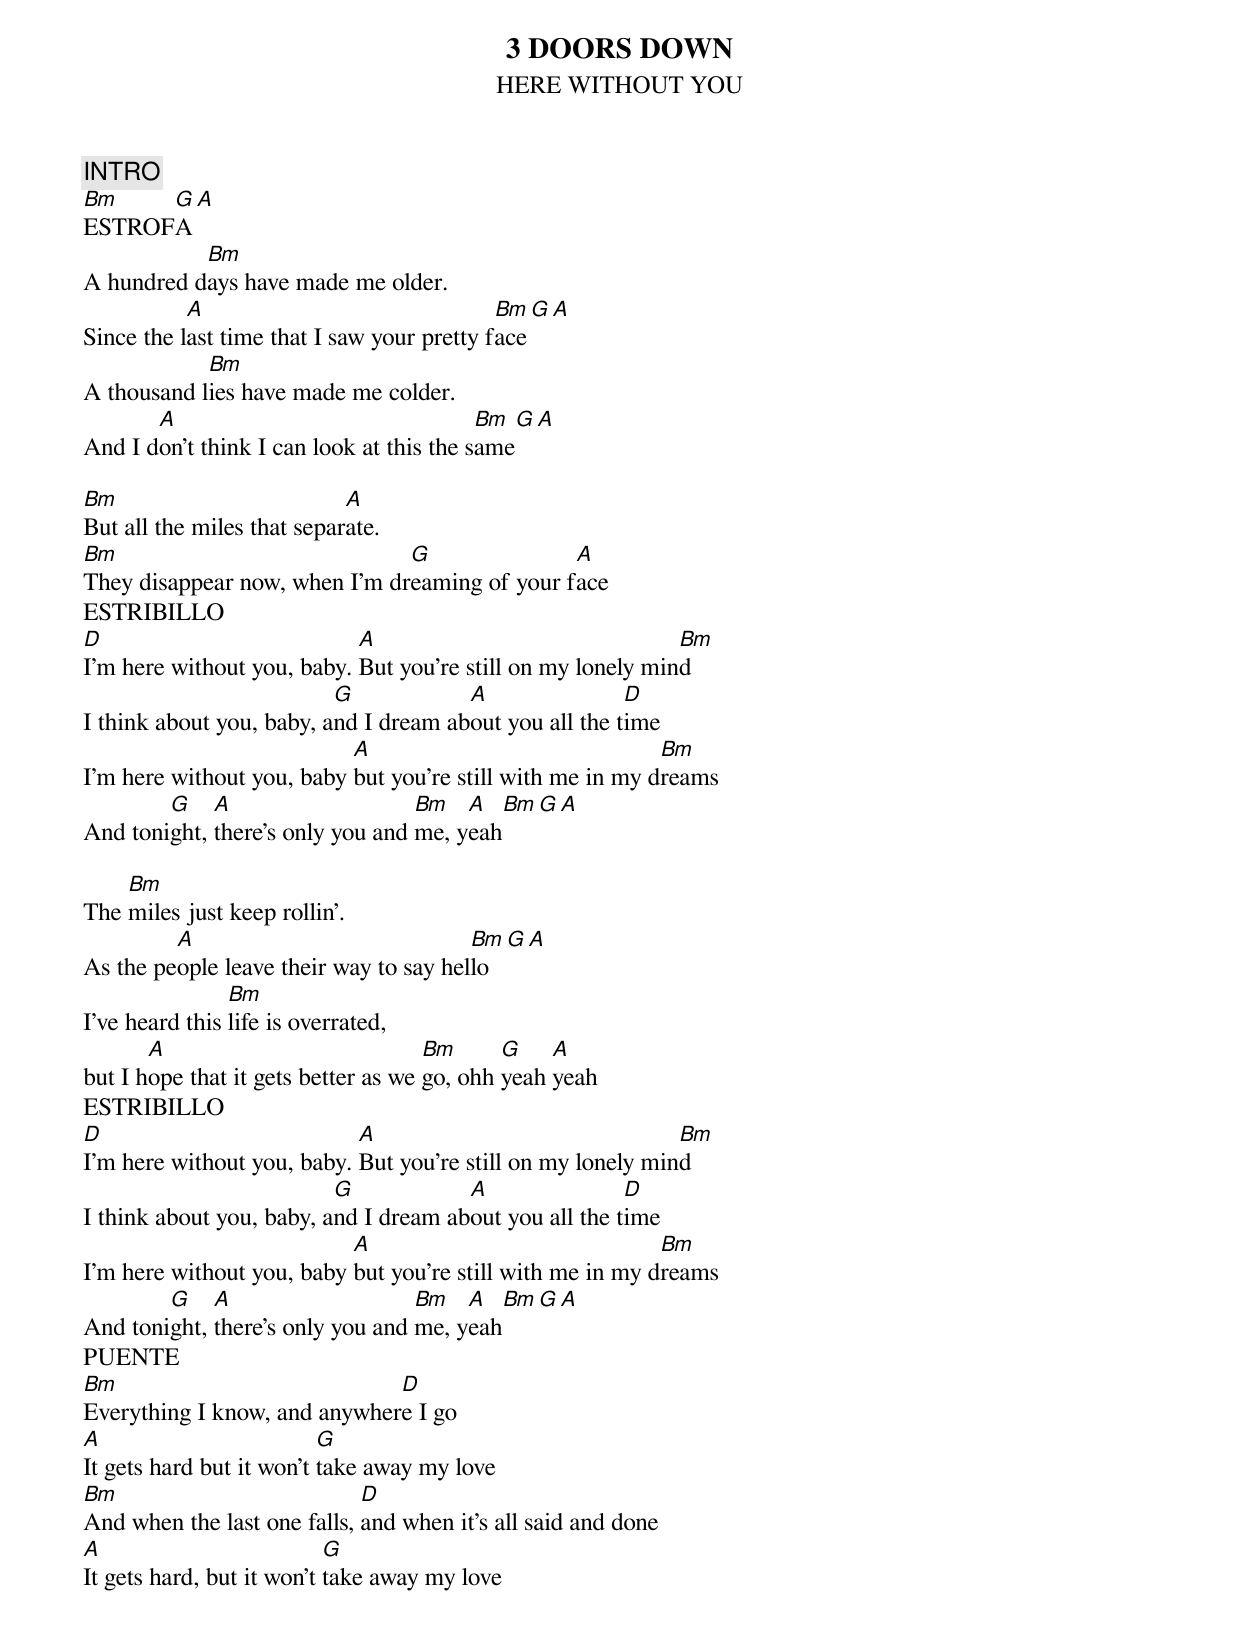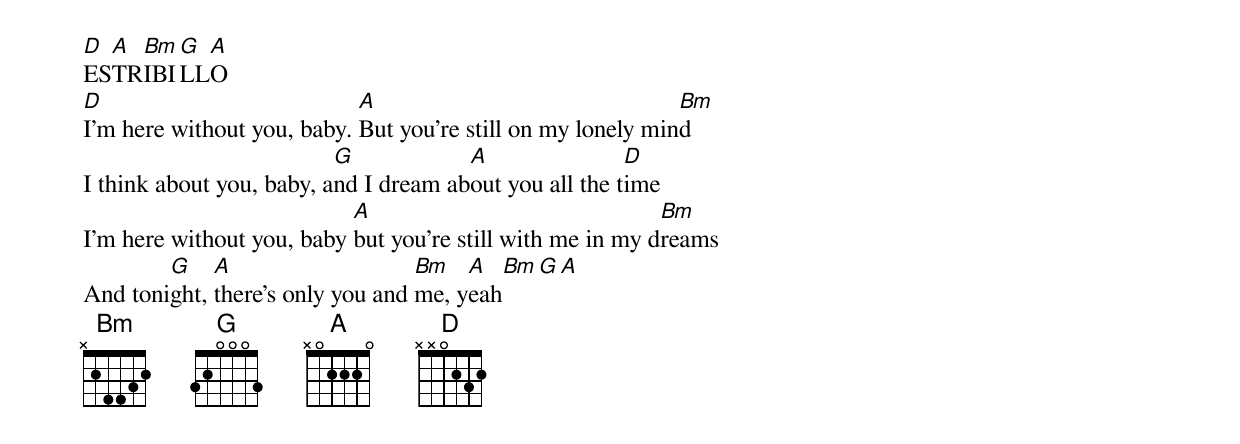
3 DOORS DOWN
HERE WITHOUT YOU
INTRO
Bm    G  A
ESTROFA
           Bm
A hundred days have made me older.
           A                                Bm  G  A
Since the last time that I saw your pretty face
            Bm
A thousand lies have made me colder.
       A                                  Bm  G  A
And I don't think I can look at this the same

Bm                          A
But all the miles that separate.
Bm                             G               A
They disappear now, when I'm dreaming of your face
ESTRIBILLO
D                           A		                     Bm
I'm here without you, baby. But you're still on my lonely mind
                          G            A                D
I think about you, baby, and I dream about you all the time
                           A                               Bm
I'm here without you, baby but you're still with me in my dreams
        G    A                    Bm   A    Bm  G  A
And tonight, there's only you and me, yeah

    Bm
The miles just keep rollin'.
         A                              Bm  G  A
As the people leave their way to say hello
                Bm
I've heard this life is overrated,
       A                             Bm      G    A
but I hope that it gets better as we go, ohh yeah yeah
ESTRIBILLO
D                           A		                     Bm
I'm here without you, baby. But you're still on my lonely mind
                          G            A                D
I think about you, baby, and I dream about you all the time
                           A                               Bm
I'm here without you, baby but you're still with me in my dreams
        G    A                    Bm   A    Bm  G  A
And tonight, there's only you and me, yeah
PUENTE
Bm                            D
Everything I know, and anywhere I go
A                         G
It gets hard but it won't take away my love
Bm                           D
And when the last one falls, and when it's all said and done
A                          G
It gets hard, but it won't take away my love

D A Bm G A
ESTRIBILLO
D                           A		                     Bm
I'm here without you, baby. But you're still on my lonely mind
                          G            A                D
I think about you, baby, and I dream about you all the time
                           A                               Bm
I'm here without you, baby but you're still with me in my dreams
        G    A                    Bm   A    Bm  G  A
And tonight, there's only you and me, yeah
